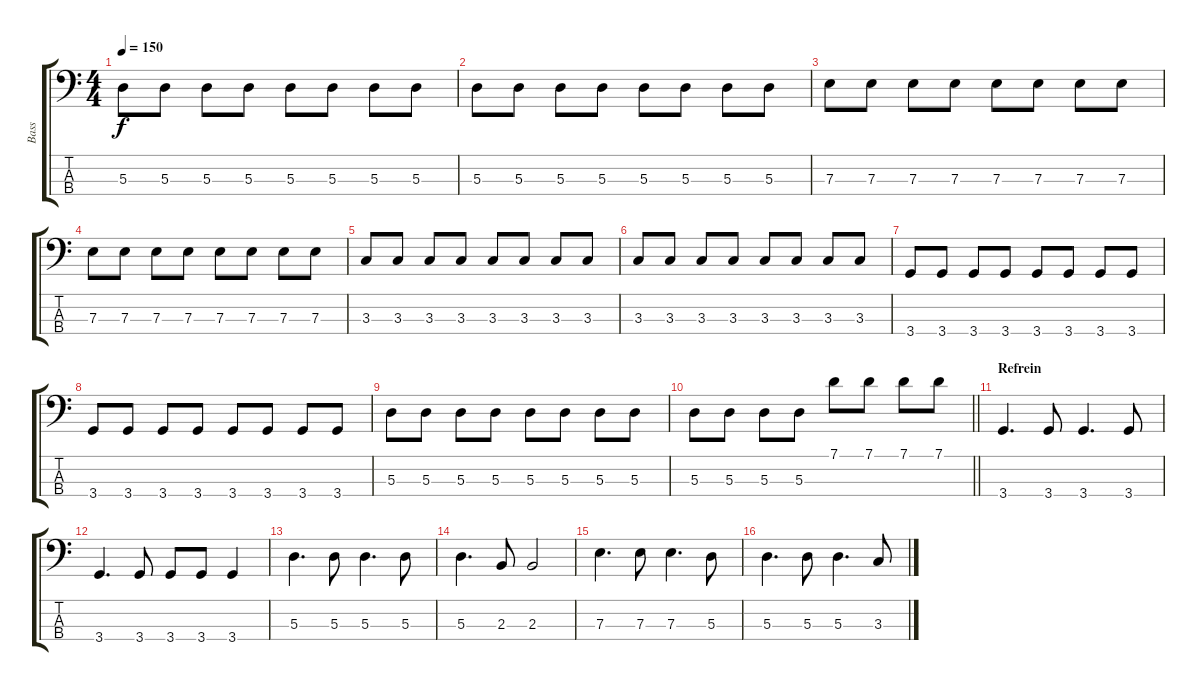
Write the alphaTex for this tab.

\track ("Bass" "Bass") {instrument electricbassfinger}
\staff {score tabs}
\tuning (G2 D2 A1 E1) {hide}
\ts (4 4)
\tempo 150
\clef f4
\ks c
5.3.8{dy f} 5.3.8 5.3.8 5.3.8 5.3.8 5.3.8 5.3.8 5.3.8 |
5.3.8 5.3.8 5.3.8 5.3.8 5.3.8 5.3.8 5.3.8 5.3.8 |
7.3.8 7.3.8 7.3.8 7.3.8 7.3.8 7.3.8 7.3.8 7.3.8 |
7.3.8 7.3.8 7.3.8 7.3.8 7.3.8 7.3.8 7.3.8 7.3.8 |
3.3.8 3.3.8 3.3.8 3.3.8 3.3.8 3.3.8 3.3.8 3.3.8 |
3.3.8 3.3.8 3.3.8 3.3.8 3.3.8 3.3.8 3.3.8 3.3.8 |
3.4.8 3.4.8 3.4.8 3.4.8 3.4.8 3.4.8 3.4.8 3.4.8 |
3.4.8 3.4.8 3.4.8 3.4.8 3.4.8 3.4.8 3.4.8 3.4.8 |
5.3.8 5.3.8 5.3.8 5.3.8 5.3.8 5.3.8 5.3.8 5.3.8 |
\barLineRight lightlight
5.3.8 5.3.8 5.3.8 5.3.8 7.1.8 7.1.8 7.1.8 7.1.8 |
\section ("" "Refrein")
3.4.4{d} 3.4.8 3.4.4{d} 3.4.8 |
3.4.4{d} 3.4.8 3.4.8 3.4.8 3.4.4 |
5.3.4{d} 5.3.8 5.3.4{d} 5.3.8 |
5.3.4{d} 2.3.8 2.3.2 |
7.3.4{d} 7.3.8 7.3.4{d} 5.3.8 |
5.3.4{d} 5.3.8 5.3.4{d} 3.3.8
